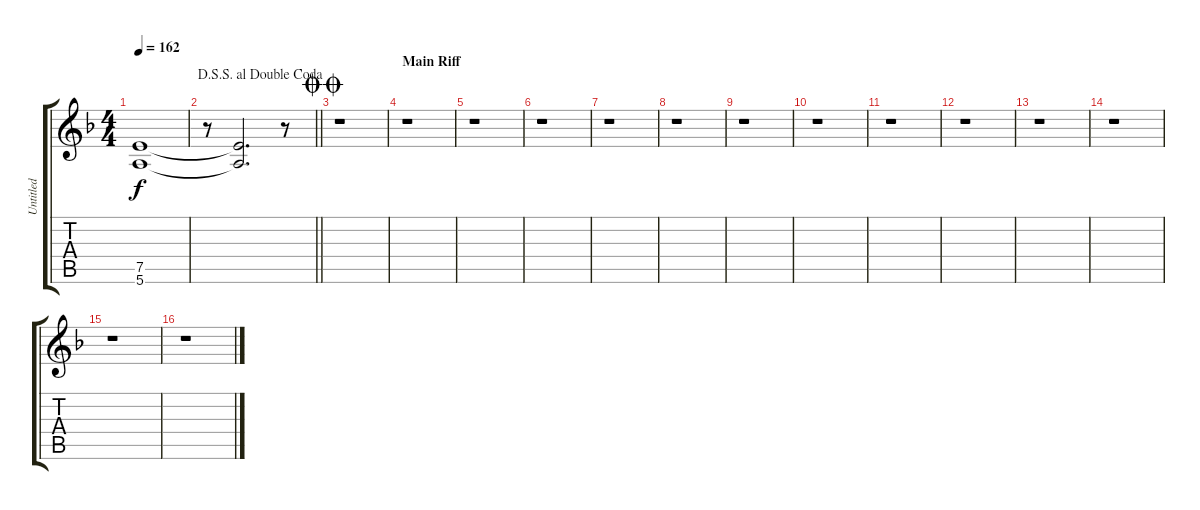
\track ("Untitled" "Untitled") {instrument distortionguitar}
\staff {score tabs}
\tuning (E4 B3 G3 D3 A2 E2) {hide}
\ts (4 4)
\tempo 162
\clef g2
\ks f
(7.5{t} 5.6{t}).1{dy f} |
\jump dalsegnosegnoaldoublecoda
\barLineRight lightlight
r.8 (7.5{t} 5.6{t}).2{d} r.8 |
\jump doublecoda
r.1 |
\section ("" "Main Riff")
r.1 |
r.1 |
r.1 |
r.1 |
r.1 |
r.1 |
r.1 |
r.1 |
r.1 |
r.1 |
r.1 |
r.1 |
r.1
